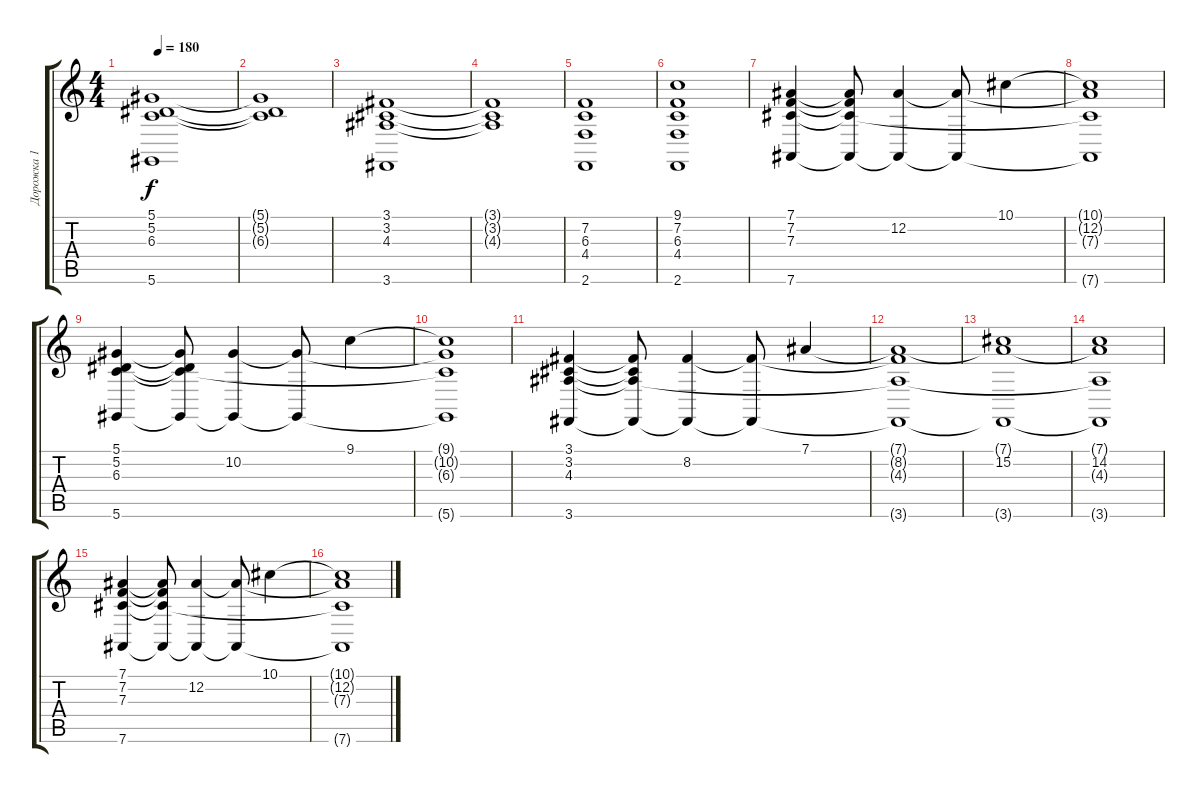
\track ("Дорожка 1" "Дорожка 1") {instrument stringensemble1}
\staff {score tabs}
\tuning (Eb4 Bb3 Gb3 Db3 Ab2 Eb2) {hide}
\ts (4 4)
\tempo 180
\clef g2
\ks c
(5.1 5.2 6.3 5.6).1{dy f} |
(5.1{t} 5.2{t} 6.3{t}).1 |
(3.1 3.2 4.3 3.6).1 |
(3.1{t} 3.2{t} 4.3{t}).1 |
(7.2 6.3 4.4 2.6).1 |
(9.1 7.2 6.3 4.4 2.6).1 |
(7.1 7.2 7.3 7.6).4{volume 9 instrument stringensemble1} (7.1{t} 7.2{t} 7.3{t} 7.6{t}).8 (12.2 7.6{t}).4 (12.2{t} 7.6{t}).8 10.1.4 |
(10.1{t} 12.2{t} 7.3{t} 7.6{t}).1 |
(5.1 5.2 6.3 5.6).4{volume 9 instrument stringensemble1} (5.1{t} 5.2{t} 6.3{t} 5.6{t}).8 (10.2 5.6{t}).4 (10.2{t} 5.6{t}).8 9.1.4 |
(9.1{t} 10.2{t} 6.3{t} 5.6{t}).1 |
(3.1 3.2 4.3 3.6).4{volume 9 instrument stringensemble1} (3.1{t} 3.2{t} 4.3{t} 3.6{t}).8 (8.2 3.6{t}).4 (8.2{t} 3.6{t}).8 7.1.4 |
(7.1{t} 8.2{t} 4.3{t} 3.6{t}).1 |
(7.1{t} 15.2 3.6{t}).1 |
(7.1{t} 14.2 4.3{t} 3.6{t}).1 |
(7.1 7.2 7.3 7.6).4{volume 9 instrument stringensemble1} (7.1{t} 7.2{t} 7.3{t} 7.6{t}).8 (12.2 7.6{t}).4 (12.2{t} 7.6{t}).8 10.1.4 |
(10.1{t} 12.2{t} 7.3{t} 7.6{t}).1
